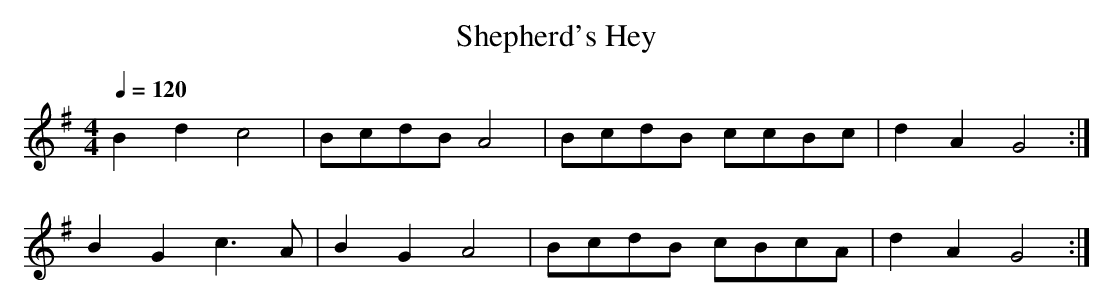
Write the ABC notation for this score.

X:1
T:Shepherd's Hey
M:4/4
L:1/8
Q:1/4=120
K:G
B2d2 c4 |BcdB A4|BcdB ccBc|d2A2 G4:|
B2G2 c3A|B2G2 A4|BcdB cBcA|d2A2 G4:|

This late mediaeval Spanish song uses the same pentachord:
